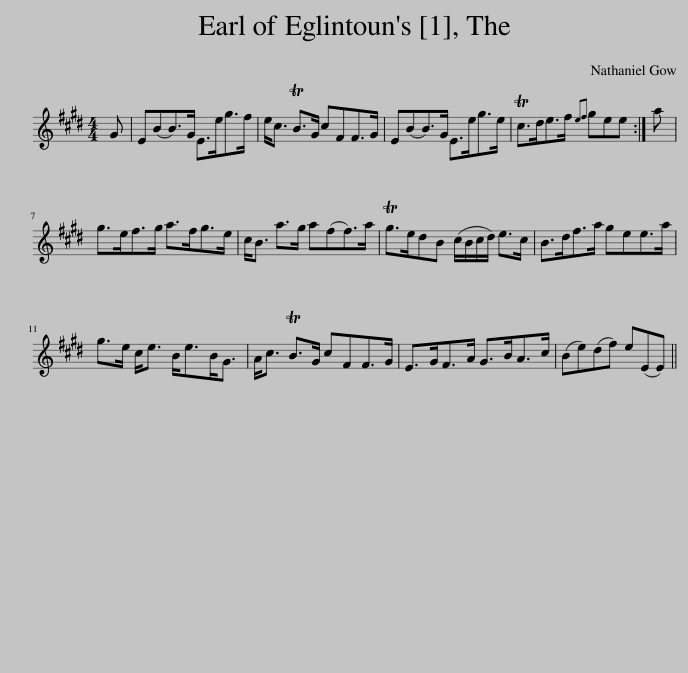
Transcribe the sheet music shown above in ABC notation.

X:1
L:1/8
M:4/4
I:linebreak $
K:E
V:1 treble
V:1
 G | E(BB>)G E>eg>f | e<c TB>G cFF>G | E(BB>)G E>eg>e | Tc>de>f{ef} gee :| %5
 a |$ g>ef>g a>fg>e | c<B a>g a(ff>)a | Tg>edB (c/B/c/d/) e>c | B>df>a gee>a |$ %10
 g>e c<e B<eB<G | A<c TB>G cFF>G | E>GF>A G>BA>c | (Be)(df) e(EE) || %14
